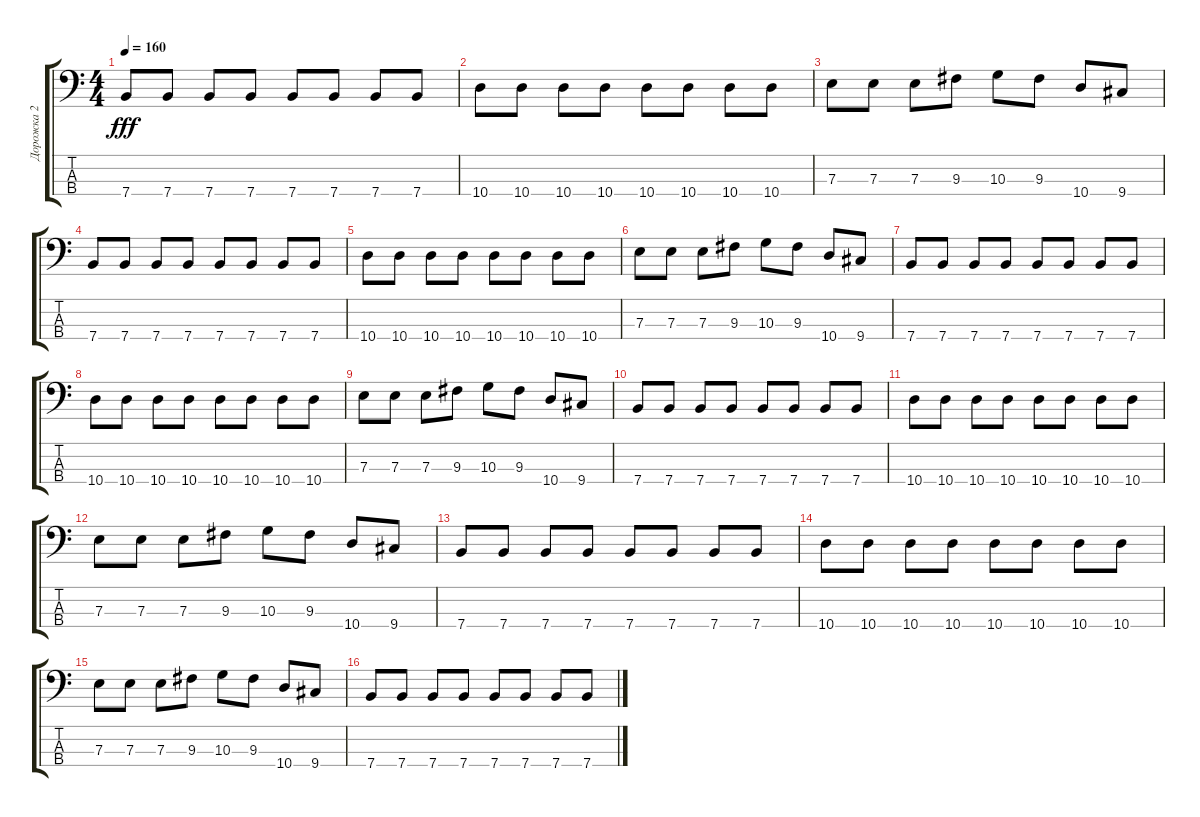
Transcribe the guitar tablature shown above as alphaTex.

\track ("Дорожка 2" "Дорожка 2") {instrument electricbassfinger}
\staff {score tabs}
\tuning (G2 D2 A1 E1) {hide}
\ts (4 4)
\tempo 160
\clef f4
\ks c
7.4.8{dy fff instrument electricbassfinger} 7.4.8 7.4.8 7.4.8 7.4.8 7.4.8 7.4.8 7.4.8 |
10.4.8 10.4.8 10.4.8 10.4.8 10.4.8 10.4.8 10.4.8 10.4.8 |
7.3.8 7.3.8 7.3.8 9.3.8 10.3.8 9.3.8 10.4.8 9.4.8 |
7.4.8 7.4.8 7.4.8 7.4.8 7.4.8 7.4.8 7.4.8 7.4.8 |
10.4.8 10.4.8 10.4.8 10.4.8 10.4.8 10.4.8 10.4.8 10.4.8 |
7.3.8 7.3.8 7.3.8 9.3.8 10.3.8 9.3.8 10.4.8 9.4.8 |
7.4.8 7.4.8 7.4.8 7.4.8 7.4.8 7.4.8 7.4.8 7.4.8 |
10.4.8 10.4.8 10.4.8 10.4.8 10.4.8 10.4.8 10.4.8 10.4.8 |
7.3.8 7.3.8 7.3.8 9.3.8 10.3.8 9.3.8 10.4.8 9.4.8 |
7.4.8 7.4.8 7.4.8 7.4.8 7.4.8 7.4.8 7.4.8 7.4.8 |
10.4.8 10.4.8 10.4.8 10.4.8 10.4.8 10.4.8 10.4.8 10.4.8 |
7.3.8 7.3.8 7.3.8 9.3.8 10.3.8 9.3.8 10.4.8 9.4.8 |
7.4.8 7.4.8 7.4.8 7.4.8 7.4.8 7.4.8 7.4.8 7.4.8 |
10.4.8 10.4.8 10.4.8 10.4.8 10.4.8 10.4.8 10.4.8 10.4.8 |
7.3.8 7.3.8 7.3.8 9.3.8 10.3.8 9.3.8 10.4.8 9.4.8 |
7.4.8 7.4.8 7.4.8 7.4.8 7.4.8 7.4.8 7.4.8 7.4.8
